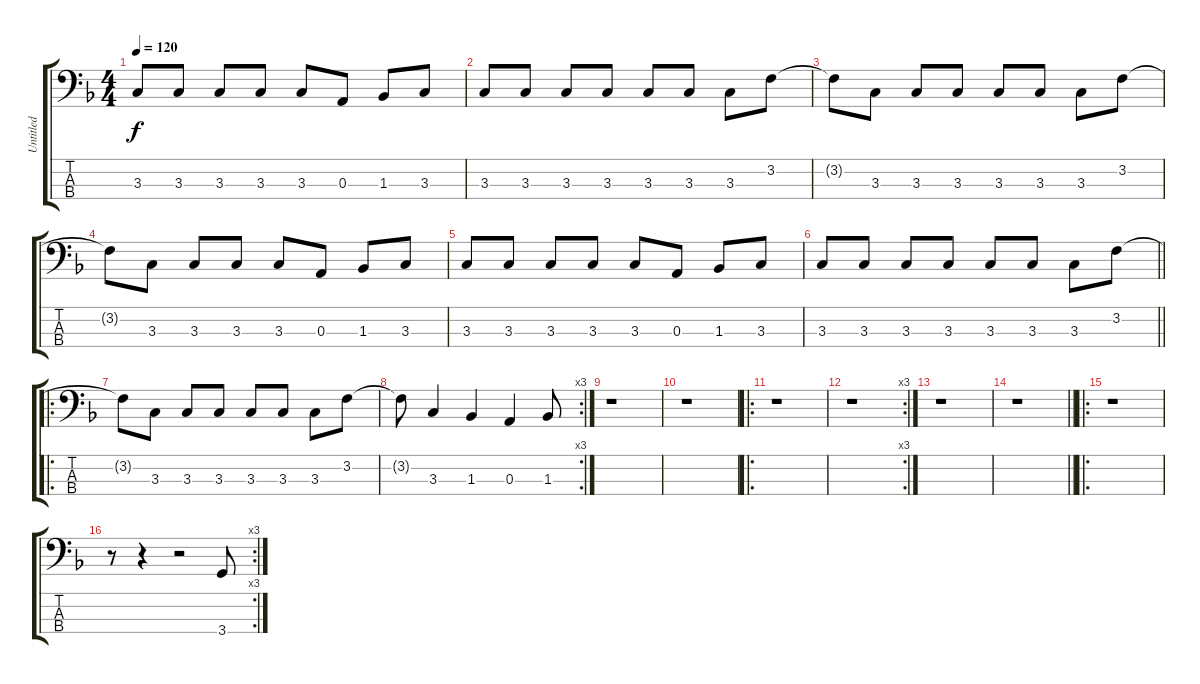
\track ("Untitled" "Untitled") {instrument electricbassfinger}
\staff {score tabs}
\tuning (G2 D2 A1 E1) {hide}
\ts (4 4)
\tempo 120
\clef f4
\ks f
3.3.8{dy f} 3.3.8 3.3.8 3.3.8 3.3.8 0.3.8 1.3.8 3.3.8 |
3.3.8 3.3.8 3.3.8 3.3.8 3.3.8 3.3.8 3.3.8 3.2.8 |
3.2{t}.8 3.3.8 3.3.8 3.3.8 3.3.8 3.3.8 3.3.8 3.2.8 |
3.2{t}.8 3.3.8 3.3.8 3.3.8 3.3.8 0.3.8 1.3.8 3.3.8 |
3.3.8 3.3.8 3.3.8 3.3.8 3.3.8 0.3.8 1.3.8 3.3.8 |
\barLineRight lightlight
3.3.8 3.3.8 3.3.8 3.3.8 3.3.8 3.3.8 3.3.8 3.2.8 |
\ro
3.2{t}.8 3.3.8 3.3.8 3.3.8 3.3.8 3.3.8 3.3.8 3.2.8 |
\rc 3
3.2{t}.8 3.3.4 1.3.4 0.3.4 1.3.8 |
r.1 |
r.1 |
\ro
r.1 |
\rc 3
r.1 |
r.1 |
\barLineRight lightlight
r.1 |
\ro
r.1 |
\rc 3
r.8 r.4 r.2 3.4.8
